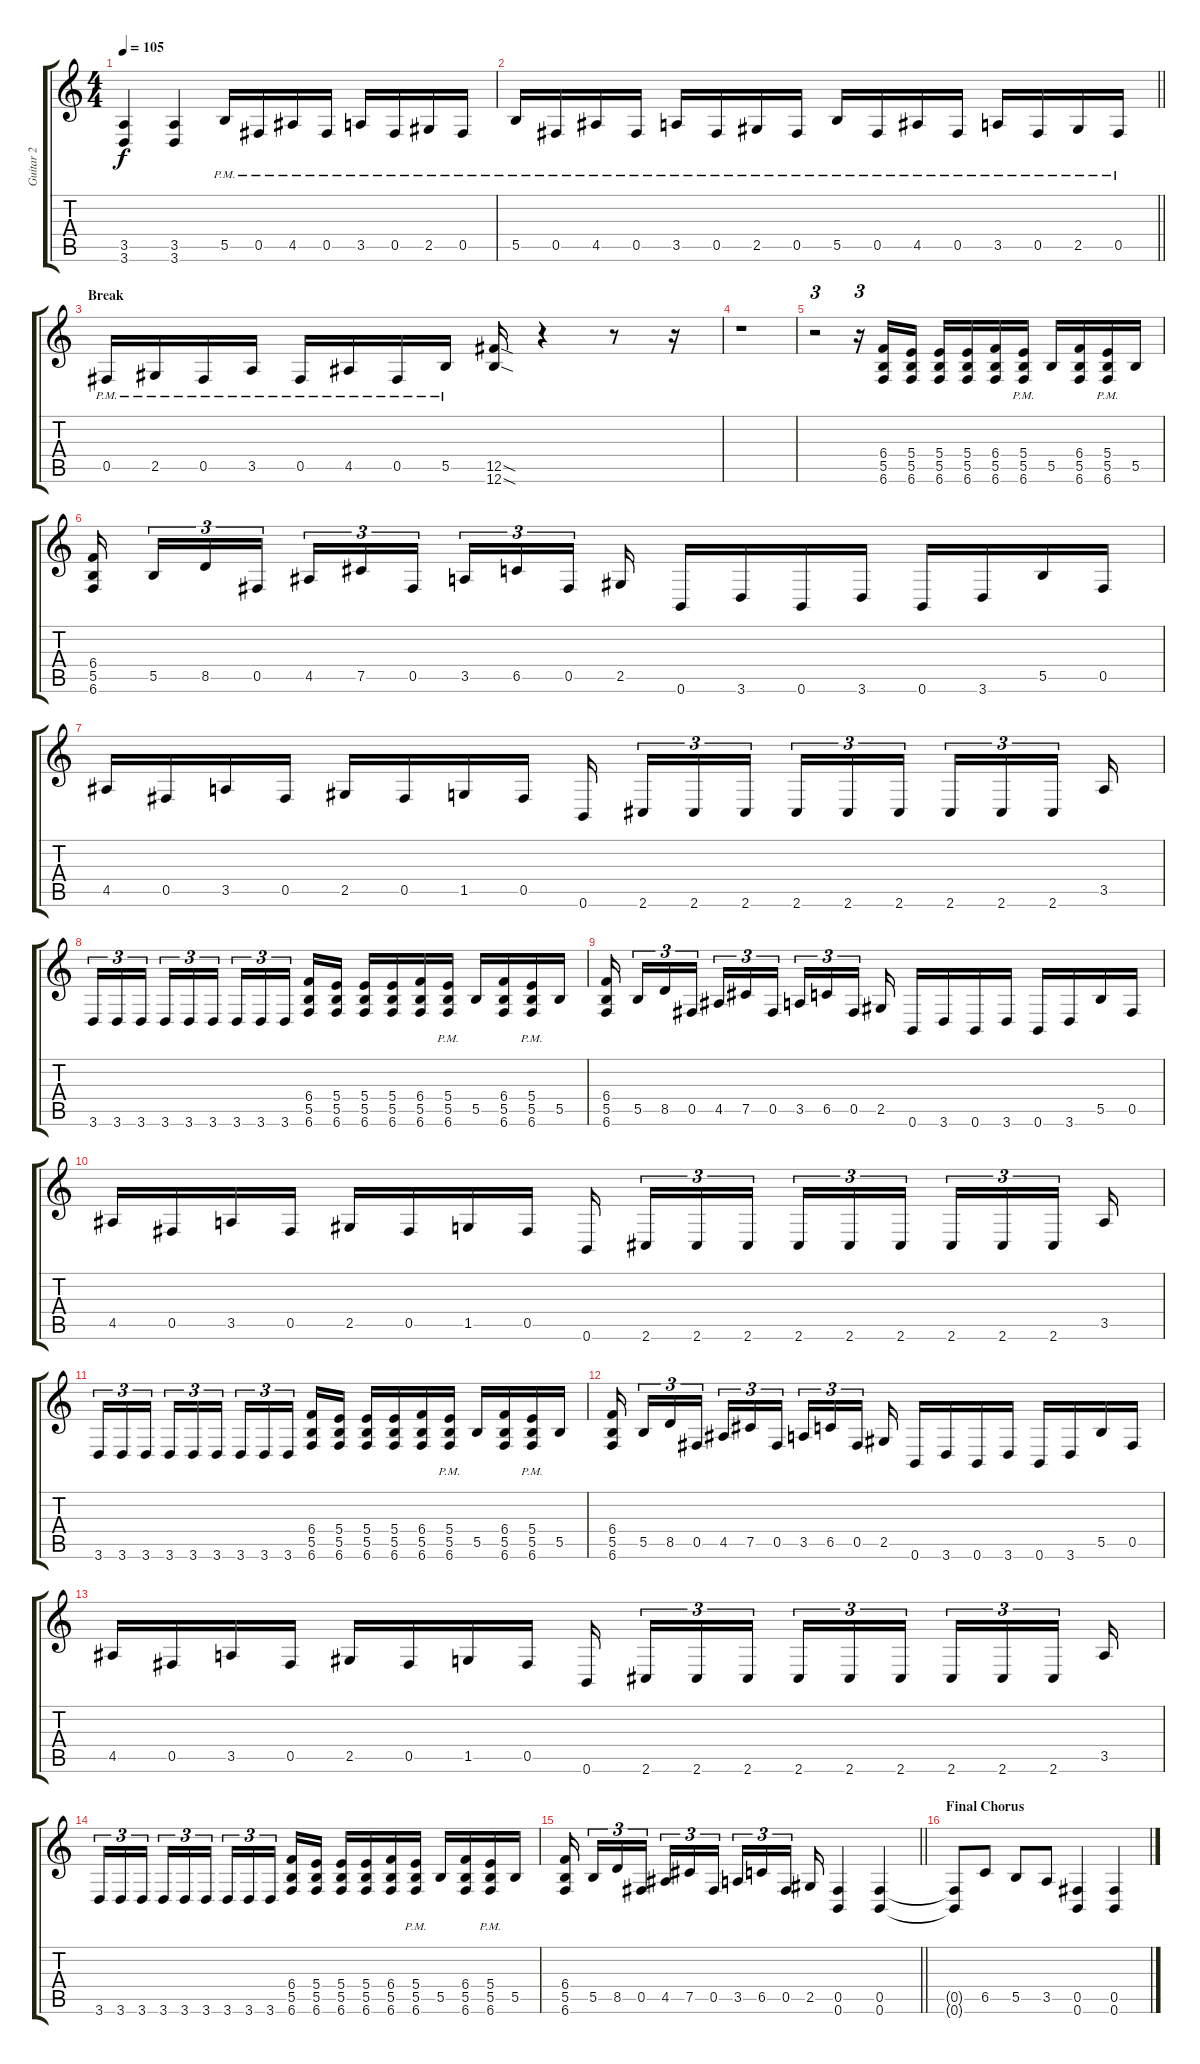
\track ("Guitar 2" "Guitar 2") {instrument distortionguitar}
\staff {score tabs}
\tuning (Db4 Ab3 E3 B2 Gb2 B1) {hide}
\ts (4 4)
\tempo 105
\clef g2
\ks c
(3.5 3.6).4{dy f} (3.5 3.6).4 5.5{pm}.16 0.5{pm}.16 4.5{pm}.16 0.5{pm}.16 3.5{pm}.16 0.5{pm}.16 2.5{pm}.16 0.5{pm}.16 |
\barLineRight lightlight
5.5{pm}.16 0.5{pm}.16 4.5{pm}.16 0.5{pm}.16 3.5{pm}.16 0.5{pm}.16 2.5{pm}.16 0.5{pm}.16 5.5{pm}.16 0.5{pm}.16 4.5{pm}.16 0.5{pm}.16 3.5{pm}.16 0.5{pm}.16 2.5{pm}.16 0.5{pm}.16 |
\section ("" "Break")
0.5{pm}.16 2.5{pm}.16 0.5{pm}.16 3.5{pm}.16 0.5{pm}.16 4.5{pm}.16 0.5{pm}.16 5.5{pm}.16 (12.5{sod} 12.6{sod}).16 r.4 r.8 r.16 |
r.1 |
r.2{tu (3 2)} r.16{tu (3 2)} (6.4 5.5 6.6).16 (5.4 5.5 6.6).16 (5.4 5.5 6.6).16 (5.4 5.5 6.6).16 (6.4 5.5 6.6).16 (5.4{pm} 5.5{pm} 6.6{pm}).16 5.5.16 (6.4 5.5 6.6).16 (5.4{pm} 5.5{pm} 6.6{pm}).16 5.5.16 |
(6.4 5.5 6.6).16{beam splitsecondary} 5.5.16{tu (3 2)} 8.5.16{tu (3 2)} 0.5.16{tu (3 2) beam splitsecondary} 4.5.16{tu (3 2)} 7.5.16{tu (3 2)} 0.5.16{tu (3 2) beam splitsecondary} 3.5.16{tu (3 2)} 6.5.16{tu (3 2)} 0.5.16{tu (3 2) beam splitsecondary} 2.5.16 0.6.16 3.6.16 0.6.16 3.6.16 0.6.16 3.6.16 5.5.16 0.5.16 |
4.5.16 0.5.16 3.5.16 0.5.16 2.5.16 0.5.16 1.5.16 0.5.16 0.6.16{beam splitsecondary} 2.6.16{tu (3 2)} 2.6.16{tu (3 2)} 2.6.16{tu (3 2) beam splitsecondary} 2.6.16{tu (3 2)} 2.6.16{tu (3 2)} 2.6.16{tu (3 2) beam splitsecondary} 2.6.16{tu (3 2)} 2.6.16{tu (3 2)} 2.6.16{tu (3 2) beam splitsecondary} 3.5.16 |
3.6.16{tu (3 2)} 3.6.16{tu (3 2)} 3.6.16{tu (3 2) beam splitsecondary} 3.6.16{tu (3 2)} 3.6.16{tu (3 2)} 3.6.16{tu (3 2)} 3.6.16{tu (3 2)} 3.6.16{tu (3 2)} 3.6.16{tu (3 2) beam splitsecondary} (6.4 5.5 6.6).16 (5.4 5.5 6.6).16 (5.4 5.5 6.6).16 (5.4 5.5 6.6).16 (6.4 5.5 6.6).16 (5.4{pm} 5.5{pm} 6.6{pm}).16 5.5.16 (6.4 5.5 6.6).16 (5.4{pm} 5.5{pm} 6.6{pm}).16 5.5.16 |
(6.4 5.5 6.6).16{beam splitsecondary} 5.5.16{tu (3 2)} 8.5.16{tu (3 2)} 0.5.16{tu (3 2) beam splitsecondary} 4.5.16{tu (3 2)} 7.5.16{tu (3 2)} 0.5.16{tu (3 2) beam splitsecondary} 3.5.16{tu (3 2)} 6.5.16{tu (3 2)} 0.5.16{tu (3 2) beam splitsecondary} 2.5.16 0.6.16 3.6.16 0.6.16 3.6.16 0.6.16 3.6.16 5.5.16 0.5.16 |
4.5.16 0.5.16 3.5.16 0.5.16 2.5.16 0.5.16 1.5.16 0.5.16 0.6.16{beam splitsecondary} 2.6.16{tu (3 2)} 2.6.16{tu (3 2)} 2.6.16{tu (3 2) beam splitsecondary} 2.6.16{tu (3 2)} 2.6.16{tu (3 2)} 2.6.16{tu (3 2) beam splitsecondary} 2.6.16{tu (3 2)} 2.6.16{tu (3 2)} 2.6.16{tu (3 2) beam splitsecondary} 3.5.16 |
3.6.16{tu (3 2)} 3.6.16{tu (3 2)} 3.6.16{tu (3 2) beam splitsecondary} 3.6.16{tu (3 2)} 3.6.16{tu (3 2)} 3.6.16{tu (3 2)} 3.6.16{tu (3 2)} 3.6.16{tu (3 2)} 3.6.16{tu (3 2) beam splitsecondary} (6.4 5.5 6.6).16 (5.4 5.5 6.6).16 (5.4 5.5 6.6).16 (5.4 5.5 6.6).16 (6.4 5.5 6.6).16 (5.4{pm} 5.5{pm} 6.6{pm}).16 5.5.16 (6.4 5.5 6.6).16 (5.4{pm} 5.5{pm} 6.6{pm}).16 5.5.16 |
(6.4 5.5 6.6).16{beam splitsecondary} 5.5.16{tu (3 2)} 8.5.16{tu (3 2)} 0.5.16{tu (3 2) beam splitsecondary} 4.5.16{tu (3 2)} 7.5.16{tu (3 2)} 0.5.16{tu (3 2) beam splitsecondary} 3.5.16{tu (3 2)} 6.5.16{tu (3 2)} 0.5.16{tu (3 2) beam splitsecondary} 2.5.16 0.6.16 3.6.16 0.6.16 3.6.16 0.6.16 3.6.16 5.5.16 0.5.16 |
4.5.16 0.5.16 3.5.16 0.5.16 2.5.16 0.5.16 1.5.16 0.5.16 0.6.16{beam splitsecondary} 2.6.16{tu (3 2)} 2.6.16{tu (3 2)} 2.6.16{tu (3 2) beam splitsecondary} 2.6.16{tu (3 2)} 2.6.16{tu (3 2)} 2.6.16{tu (3 2) beam splitsecondary} 2.6.16{tu (3 2)} 2.6.16{tu (3 2)} 2.6.16{tu (3 2) beam splitsecondary} 3.5.16 |
3.6.16{tu (3 2)} 3.6.16{tu (3 2)} 3.6.16{tu (3 2) beam splitsecondary} 3.6.16{tu (3 2)} 3.6.16{tu (3 2)} 3.6.16{tu (3 2)} 3.6.16{tu (3 2)} 3.6.16{tu (3 2)} 3.6.16{tu (3 2) beam splitsecondary} (6.4 5.5 6.6).16 (5.4 5.5 6.6).16 (5.4 5.5 6.6).16 (5.4 5.5 6.6).16 (6.4 5.5 6.6).16 (5.4{pm} 5.5{pm} 6.6{pm}).16 5.5.16 (6.4 5.5 6.6).16 (5.4{pm} 5.5{pm} 6.6{pm}).16 5.5.16 |
\barLineRight lightlight
(6.4 5.5 6.6).16{beam splitsecondary} 5.5.16{tu (3 2)} 8.5.16{tu (3 2)} 0.5.16{tu (3 2) beam splitsecondary} 4.5.16{tu (3 2)} 7.5.16{tu (3 2)} 0.5.16{tu (3 2) beam splitsecondary} 3.5.16{tu (3 2)} 6.5.16{tu (3 2)} 0.5.16{tu (3 2) beam splitsecondary} 2.5.16 (0.5 0.6).4 (0.5 0.6).4 |
\section ("" "Final Chorus")
(0.5{t} 0.6{t}).8 6.5.8 5.5.8 3.5.8 (0.5 0.6).4 (0.5 0.6).4
